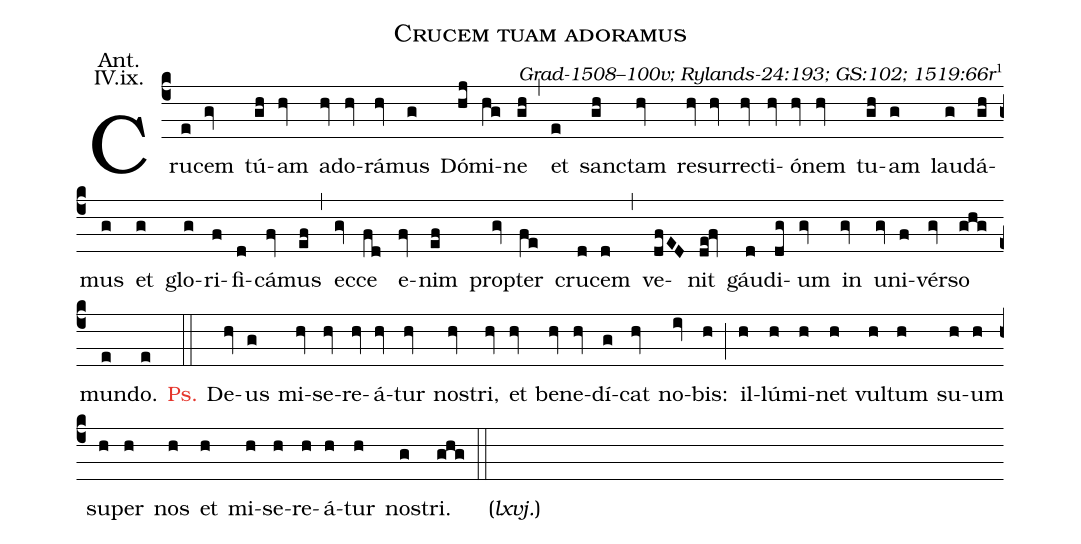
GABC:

name: Crucem tuam adoramus;
commentary: Grad-1508--100v; Rylands-24:193; GS:102; 1519:66r\footnote{In 1519:66r this is identified as a Responsorium. In GS:102 `univérso' is set G.GFG.GAG.};
annotation: Ant.;
annotation: IV.ix.;
%%
(c4) Cru(e)cem(gv) tú(gh)am(hv) a(hv)do(hv)rá(hv)mus(g) Dó(hj)mi(hg)ne(gh) (,)
et(e) sanc(gh)tam(hv) re(hv)sur(hv)rec(hv)ti(hv)ó(hv)nem(hv) tu(gh)am(g) lau(g)dá(gh)mus(g) et(g) glo(g)ri(f)fi(d)cá(fv)mus(ef) (,)
ec(gv)ce(fd) e(fv)nim(ef) prop(gv)ter(fe) cru(d)cem(d) (,)
ve(dfED)nit(de!fv) gáu(d)di(dg)um(gv) in(gv) u(gv)ni(f)vér(gv)so(ghg) mun(e)do.(e) (::)

<c>Ps.</c> De(hv)us(g) mi(hv)se(hv)re(hv)á(hv)tur(hv) nos(hv)tri,(hv) et(hv) be(hv)ne(hv)dí(g)cat(hv) no(iv)bis:(h) (;)
il(h)lú(h)mi(h)net(h) vul(h)tum(h) su(h)um(h) su(h)per(h) nos(h) et(h) mi(h)se(h)re(h)á(h)tur(h) nos(g)tri.(ghg) (::)

{~}<v>(\emph{lxvj.})</v>()
